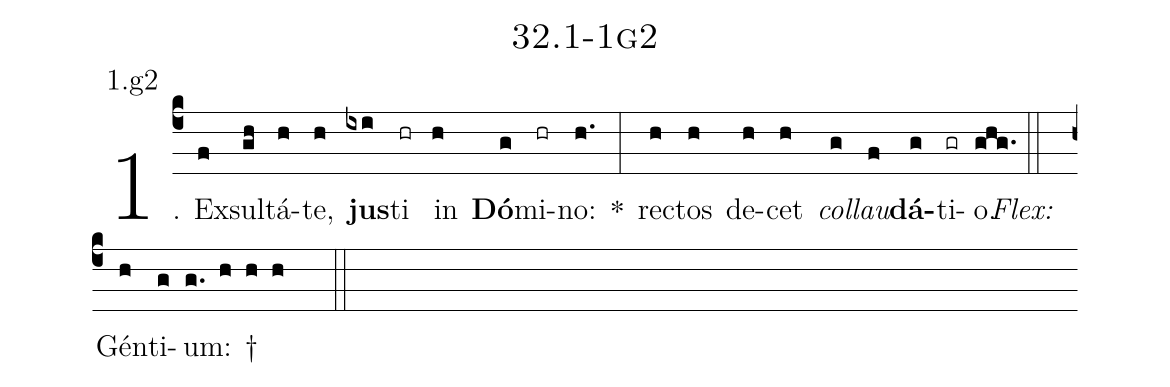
name: 32.1-1g2;
annotation: 1.g2;
%%
(c4)1. Ex(f)sul(gh)tá(h)te,(h) <b>jus</b>(ixi)ti(hr) in(h) <b>Dó</b>(g)mi(hr)no:(h.) *(:) rec(h)tos(h) de(h)cet(h) <i>col</i>(g)<i>lau</i>(f)<b>dá</b>(g)ti(gr)o.(ghg.) (::)
<i>Flex:</i>()  Gén(h)ti(g)um: †(g. h h h  ::)
